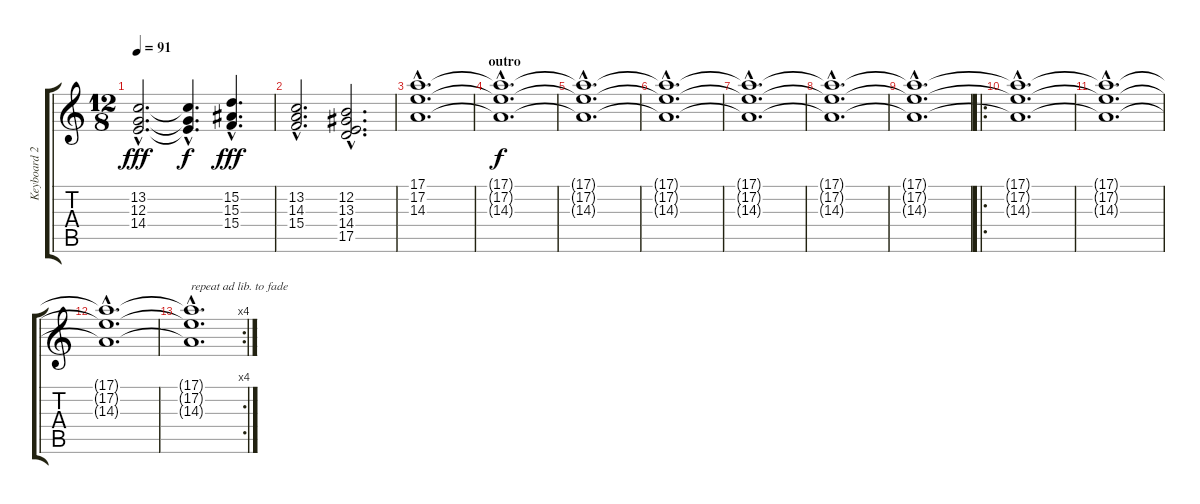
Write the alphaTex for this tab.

\track ("Keyboard 2" "Keyboard 2") {instrument synthstrings1}
\staff {score tabs}
\tuning (E4 B3 G3 D3 A2 E2) {hide}
\ts (12 8)
\tempo 91
\clef g2
\ks c
(13.2{hac} 12.3{hac} 14.4{hac}).2{d dy fff} (13.2{hac t} 12.3{hac t} 14.4{hac t}).4{d dy f} (15.2{hac} 15.3{hac} 15.4{hac}).4{d dy fff} |
(13.2{hac} 14.3{hac} 15.4{hac}).2{d} (12.2{hac} 13.3{hac} 14.4{hac} 17.5{hac}).2{d} |
(17.1{hac} 17.2{hac} 14.3{hac}).1{d} |
\section ("" "outro")
(17.1{hac t} 17.2{hac t} 14.3{hac t}).1{d dy f} |
(17.1{hac t} 17.2{hac t} 14.3{hac t}).1{d} |
(17.1{hac t} 17.2{hac t} 14.3{hac t}).1{d} |
(17.1{hac t} 17.2{hac t} 14.3{hac t}).1{d} |
(17.1{hac t} 17.2{hac t} 14.3{hac t}).1{d} |
(17.1{hac t} 17.2{hac t} 14.3{hac t}).1{d} |
\ro
(17.1{hac t} 17.2{hac t} 14.3{hac t}).1{d} |
(17.1{hac t} 17.2{hac t} 14.3{hac t}).1{d} |
(17.1{hac t} 17.2{hac t} 14.3{hac t}).1{d} |
\rc 4
(17.1{hac t} 17.2{hac t} 14.3{hac t}).1{d txt "repeat ad lib. to fade"}
